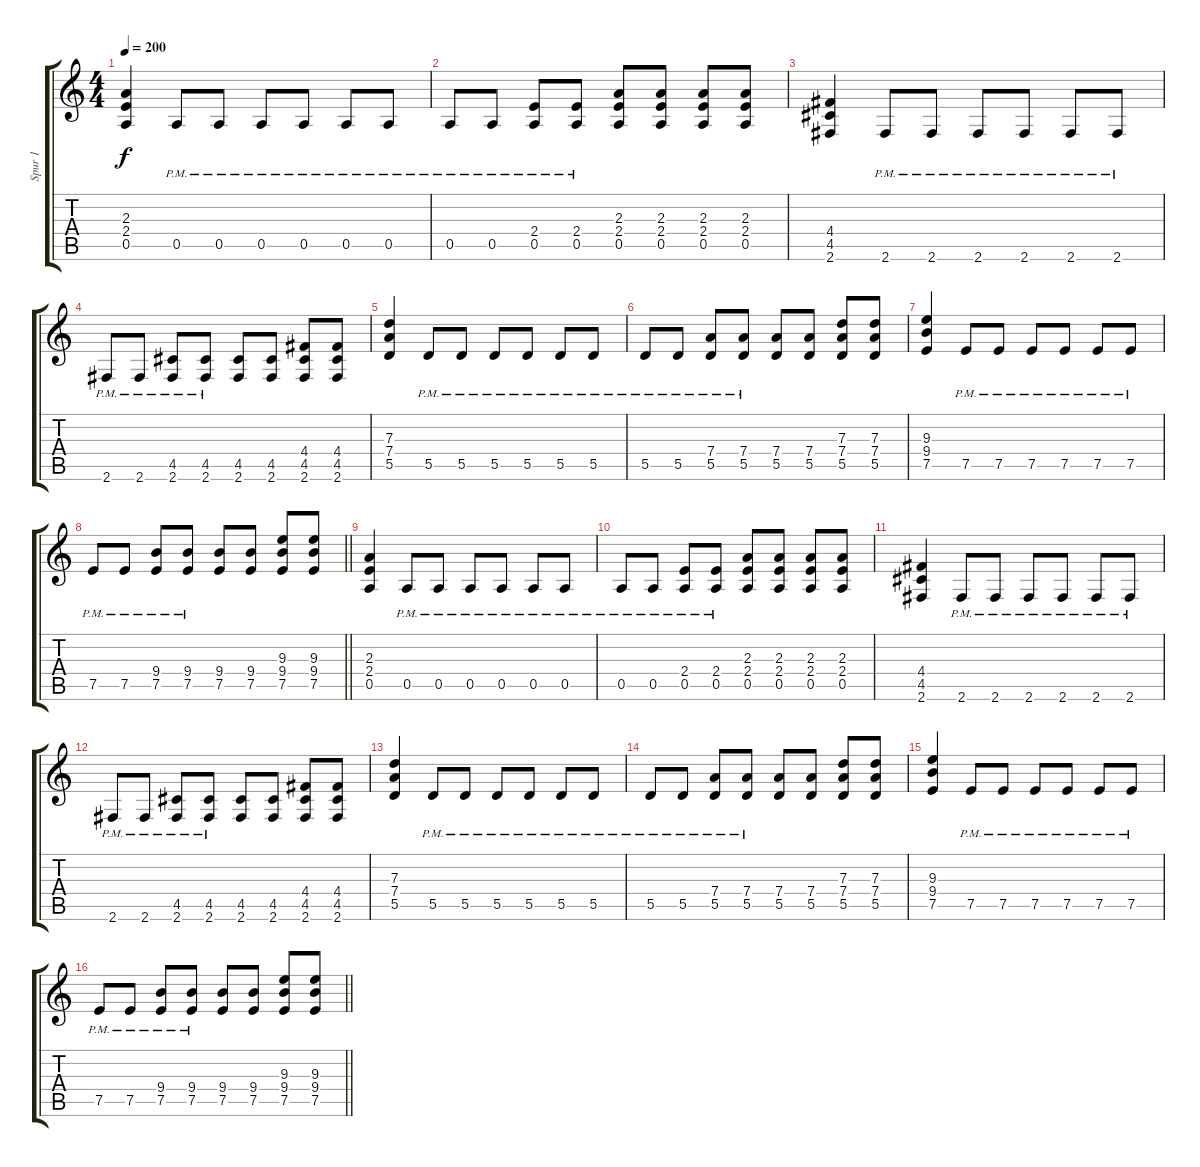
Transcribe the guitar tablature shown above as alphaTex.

\track ("Spur 1" "Spur 1") {instrument distortionguitar}
\staff {score tabs}
\tuning (E4 B3 G3 D3 A2 E2) {hide}
\ts (4 4)
\tempo 200
\clef g2
\ks c
(2.3 2.4 0.5).4{dy f} 0.5{pm}.8 0.5{pm}.8 0.5{pm}.8 0.5{pm}.8 0.5{pm}.8 0.5{pm}.8 |
0.5{pm}.8 0.5{pm}.8 (2.4 0.5{pm}).8 (2.4 0.5{pm}).8 (2.3 2.4 0.5).8 (2.3 2.4 0.5).8 (2.3 2.4 0.5).8 (2.3 2.4 0.5).8 |
(4.4 4.5 2.6).4 2.6{pm}.8 2.6{pm}.8 2.6{pm}.8 2.6{pm}.8 2.6{pm}.8 2.6{pm}.8 |
2.6{pm}.8 2.6{pm}.8 (4.5 2.6{pm}).8 (4.5 2.6{pm}).8 (4.5 2.6).8 (4.5 2.6).8 (4.4 4.5 2.6).8 (4.4 4.5 2.6).8 |
(7.3 7.4 5.5).4 5.5{pm}.8 5.5{pm}.8 5.5{pm}.8 5.5{pm}.8 5.5{pm}.8 5.5{pm}.8 |
5.5{pm}.8 5.5{pm}.8 (7.4 5.5{pm}).8 (7.4 5.5{pm}).8 (7.4 5.5).8 (7.4 5.5).8 (7.3 7.4 5.5).8 (7.3 7.4 5.5).8 |
(9.3 9.4 7.5).4 7.5{pm}.8 7.5{pm}.8 7.5{pm}.8 7.5{pm}.8 7.5{pm}.8 7.5{pm}.8 |
\barLineRight lightlight
7.5{pm}.8 7.5{pm}.8 (9.4 7.5{pm}).8 (9.4 7.5{pm}).8 (9.4 7.5).8 (9.4 7.5).8 (9.3 9.4 7.5).8 (9.3 9.4 7.5).8 |
(2.3 2.4 0.5).4 0.5{pm}.8 0.5{pm}.8 0.5{pm}.8 0.5{pm}.8 0.5{pm}.8 0.5{pm}.8 |
0.5{pm}.8 0.5{pm}.8 (2.4 0.5{pm}).8 (2.4 0.5{pm}).8 (2.3 2.4 0.5).8 (2.3 2.4 0.5).8 (2.3 2.4 0.5).8 (2.3 2.4 0.5).8 |
(4.4 4.5 2.6).4 2.6{pm}.8 2.6{pm}.8 2.6{pm}.8 2.6{pm}.8 2.6{pm}.8 2.6{pm}.8 |
2.6{pm}.8 2.6{pm}.8 (4.5 2.6{pm}).8 (4.5 2.6{pm}).8 (4.5 2.6).8 (4.5 2.6).8 (4.4 4.5 2.6).8 (4.4 4.5 2.6).8 |
(7.3 7.4 5.5).4 5.5{pm}.8 5.5{pm}.8 5.5{pm}.8 5.5{pm}.8 5.5{pm}.8 5.5{pm}.8 |
5.5{pm}.8 5.5{pm}.8 (7.4 5.5{pm}).8 (7.4 5.5{pm}).8 (7.4 5.5).8 (7.4 5.5).8 (7.3 7.4 5.5).8 (7.3 7.4 5.5).8 |
(9.3 9.4 7.5).4 7.5{pm}.8 7.5{pm}.8 7.5{pm}.8 7.5{pm}.8 7.5{pm}.8 7.5{pm}.8 |
\barLineRight lightlight
7.5{pm}.8 7.5{pm}.8 (9.4 7.5{pm}).8 (9.4 7.5{pm}).8 (9.4 7.5).8 (9.4 7.5).8 (9.3 9.4 7.5).8 (9.3 9.4 7.5).8
